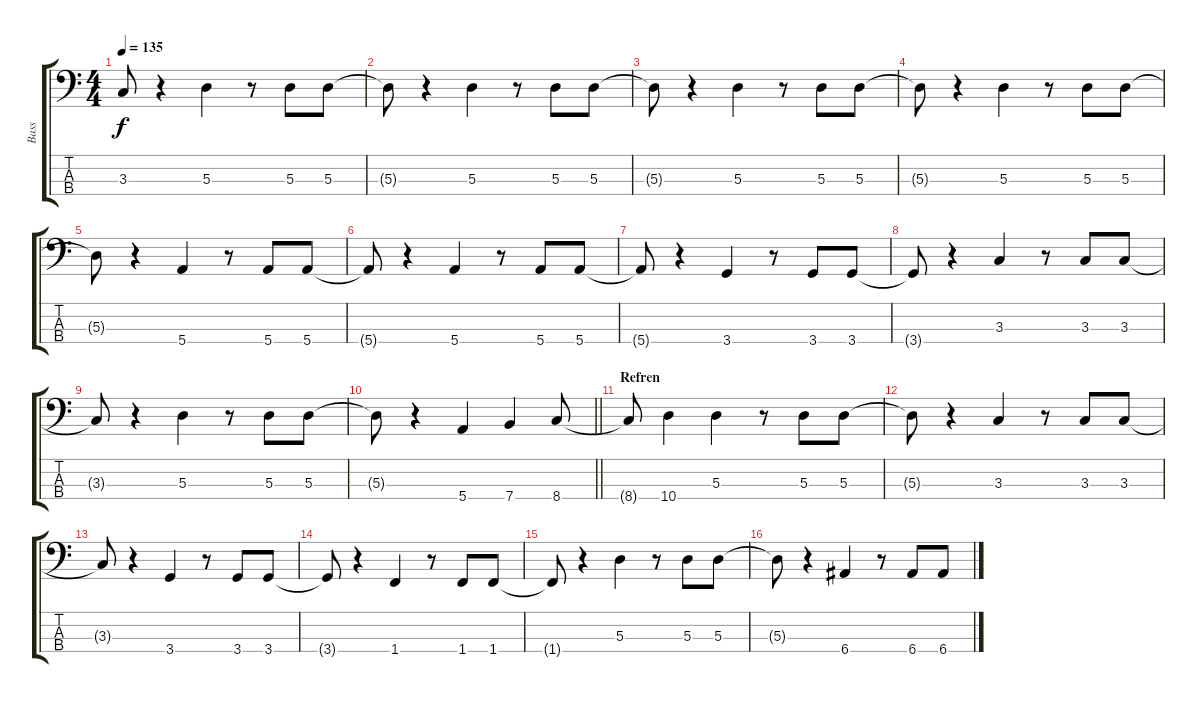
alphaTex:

\track ("Bass" "Bass") {instrument electricbassfinger}
\staff {score tabs}
\tuning (G2 D2 A1 E1) {hide}
\ts (4 4)
\tempo 135
\clef f4
\ks c
3.3{t}.8{dy f} r.4 5.3.4 r.8 5.3.8 5.3.8 |
5.3{t}.8 r.4 5.3.4 r.8 5.3.8 5.3.8 |
5.3{t}.8 r.4 5.3.4 r.8 5.3.8 5.3.8 |
5.3{t}.8 r.4 5.3.4 r.8 5.3.8 5.3.8 |
5.3{t}.8 r.4 5.4.4 r.8 5.4.8 5.4.8 |
5.4{t}.8 r.4 5.4.4 r.8 5.4.8 5.4.8 |
5.4{t}.8 r.4 3.4.4 r.8 3.4.8 3.4.8 |
3.4{t}.8 r.4 3.3.4 r.8 3.3.8 3.3.8 |
3.3{t}.8 r.4 5.3.4 r.8 5.3.8 5.3.8 |
\barLineRight lightlight
5.3{t}.8 r.4 5.4.4 7.4.4 8.4.8 |
\section ("" "Refren")
8.4{t}.8 10.4.4 5.3.4 r.8 5.3.8 5.3.8 |
5.3{t}.8 r.4 3.3.4 r.8 3.3.8 3.3.8 |
3.3{t}.8 r.4 3.4.4 r.8 3.4.8 3.4.8 |
3.4{t}.8 r.4 1.4.4 r.8 1.4.8 1.4.8 |
1.4{t}.8 r.4 5.3.4 r.8 5.3.8 5.3.8 |
5.3{t}.8 r.4 6.4.4 r.8 6.4.8 6.4.8
